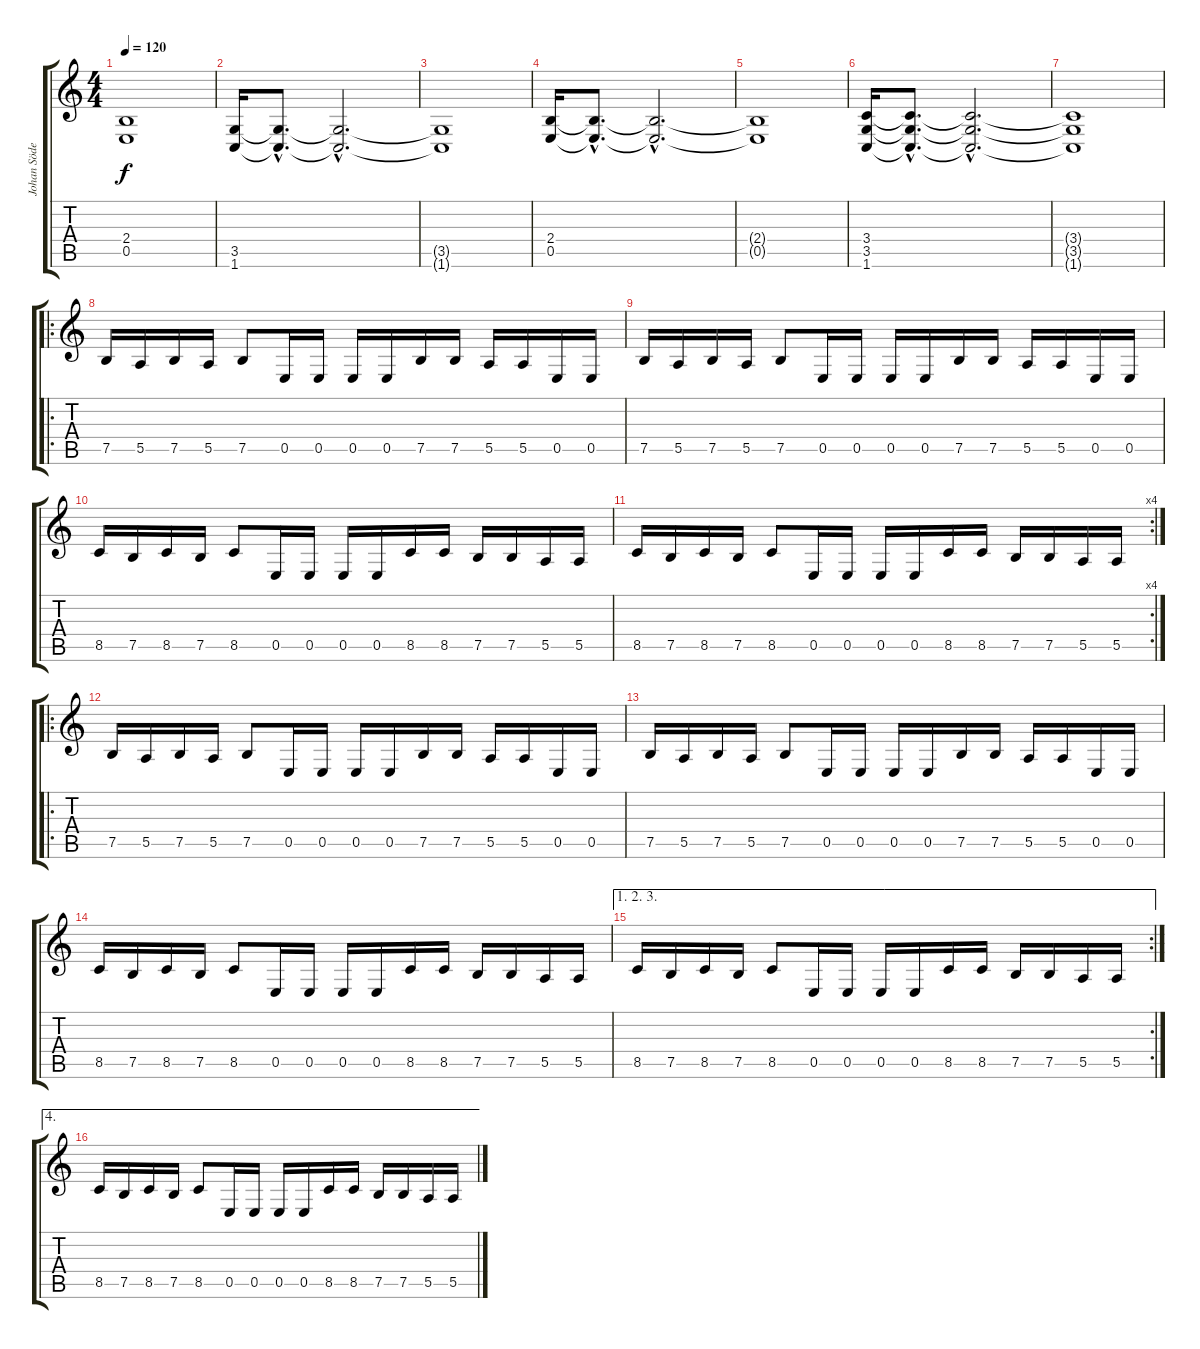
\track ("Johan Söderberg" "Johan Söde") {instrument distortionguitar}
\staff {score tabs}
\tuning (B3 Gb3 D3 A2 E2 B1) {hide}
\ts (4 4)
\tempo 120
\clef g2
\ks c
(2.4{t} 0.5{t}).1{dy f} |
(3.5 1.6).16{volume 13} (3.5{hac t} 1.6{hac t}).8{d volume 8} (3.5{hac t} 1.6{hac t}).2{d} |
(3.5{t} 1.6{t}).1 |
(2.4 0.5).16{volume 13} (2.4{hac t} 0.5{hac t}).8{d volume 8} (2.4{hac t} 0.5{hac t}).2{d} |
(2.4{t} 0.5{t}).1 |
(3.4 3.5 1.6).16{volume 13} (3.4{hac t} 3.5{hac t} 1.6{hac t}).8{d volume 11} (3.4{hac t} 3.5{hac t} 1.6{hac t}).2{d} |
(3.4{t} 3.5{t} 1.6{t}).1 |
\ro
7.5.16 5.5.16 7.5.16 5.5.16 7.5.8 0.5.16 0.5.16 0.5.16 0.5.16 7.5.16 7.5.16 5.5.16 5.5.16 0.5.16 0.5.16 |
7.5.16 5.5.16 7.5.16 5.5.16 7.5.8 0.5.16 0.5.16 0.5.16 0.5.16 7.5.16 7.5.16 5.5.16 5.5.16 0.5.16 0.5.16 |
8.5.16 7.5.16 8.5.16 7.5.16 8.5.8 0.5.16 0.5.16 0.5.16 0.5.16 8.5.16 8.5.16 7.5.16 7.5.16 5.5.16 5.5.16 |
\rc 4
8.5.16 7.5.16 8.5.16 7.5.16 8.5.8 0.5.16 0.5.16 0.5.16 0.5.16 8.5.16 8.5.16 7.5.16 7.5.16 5.5.16 5.5.16 |
\ro
7.5.16 5.5.16 7.5.16 5.5.16 7.5.8 0.5.16 0.5.16 0.5.16 0.5.16 7.5.16 7.5.16 5.5.16 5.5.16 0.5.16 0.5.16 |
7.5.16 5.5.16 7.5.16 5.5.16 7.5.8 0.5.16 0.5.16 0.5.16 0.5.16 7.5.16 7.5.16 5.5.16 5.5.16 0.5.16 0.5.16 |
8.5.16 7.5.16 8.5.16 7.5.16 8.5.8 0.5.16 0.5.16 0.5.16 0.5.16 8.5.16 8.5.16 7.5.16 7.5.16 5.5.16 5.5.16 |
\ae (1 2 3)
\rc 2
8.5.16 7.5.16 8.5.16 7.5.16 8.5.8 0.5.16 0.5.16 0.5.16 0.5.16 8.5.16 8.5.16 7.5.16 7.5.16 5.5.16 5.5.16 |
\ae 4
8.5.16 7.5.16 8.5.16 7.5.16 8.5.8 0.5.16 0.5.16 0.5.16 0.5.16 8.5.16 8.5.16 7.5.16 7.5.16 5.5.16 5.5.16
